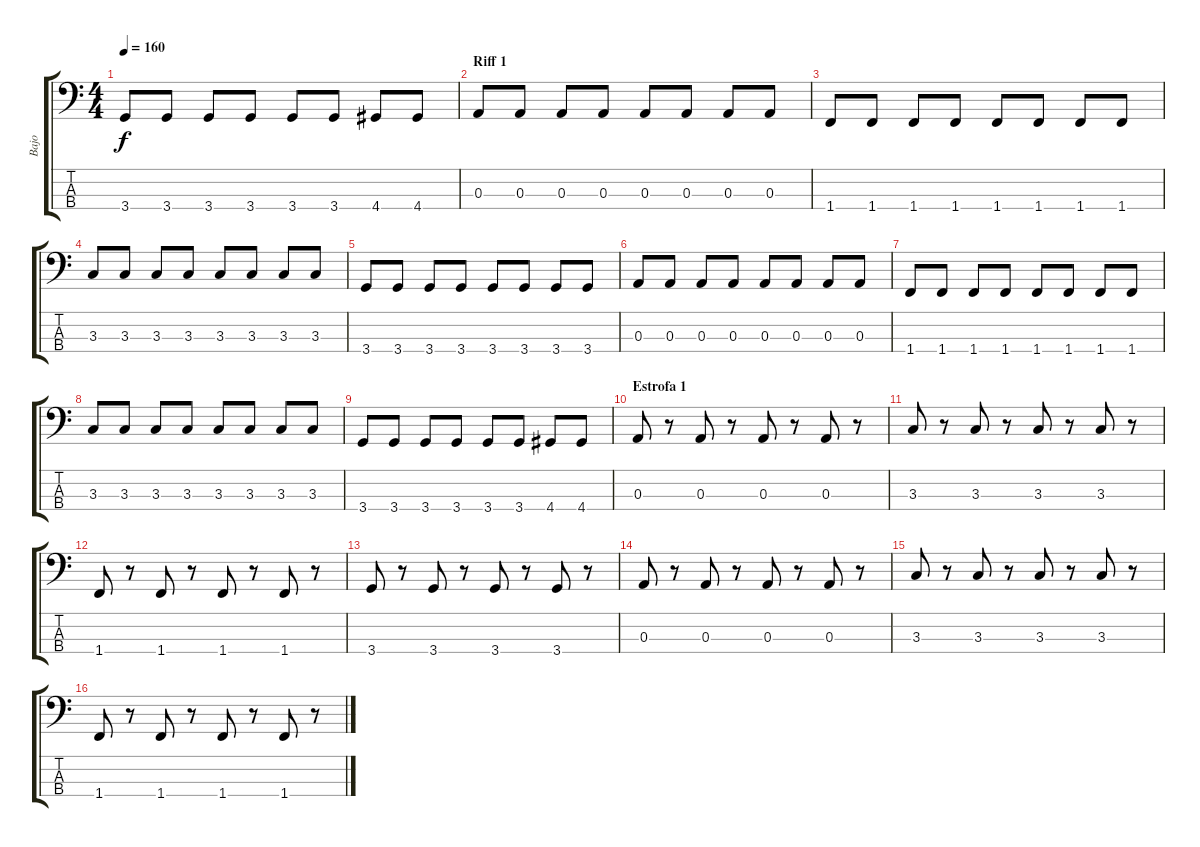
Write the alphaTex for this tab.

\track ("Bajo" "Bajo") {instrument electricbassfinger}
\staff {score tabs}
\tuning (G2 D2 A1 E1) {hide}
\ts (4 4)
\tempo 160
\clef f4
\ks c
3.4.8{dy f} 3.4.8 3.4.8 3.4.8 3.4.8 3.4.8 4.4.8 4.4.8 |
\section ("" "Riff 1")
0.3.8 0.3.8 0.3.8 0.3.8 0.3.8 0.3.8 0.3.8 0.3.8 |
1.4.8 1.4.8 1.4.8 1.4.8 1.4.8 1.4.8 1.4.8 1.4.8 |
3.3.8 3.3.8 3.3.8 3.3.8 3.3.8 3.3.8 3.3.8 3.3.8 |
3.4.8 3.4.8 3.4.8 3.4.8 3.4.8 3.4.8 3.4.8 3.4.8 |
0.3.8 0.3.8 0.3.8 0.3.8 0.3.8 0.3.8 0.3.8 0.3.8 |
1.4.8 1.4.8 1.4.8 1.4.8 1.4.8 1.4.8 1.4.8 1.4.8 |
3.3.8 3.3.8 3.3.8 3.3.8 3.3.8 3.3.8 3.3.8 3.3.8 |
3.4.8 3.4.8 3.4.8 3.4.8 3.4.8 3.4.8 4.4.8 4.4.8 |
\section ("" "Estrofa 1")
0.3.8 r.8 0.3.8 r.8 0.3.8 r.8 0.3.8 r.8 |
3.3.8 r.8 3.3.8 r.8 3.3.8 r.8 3.3.8 r.8 |
1.4.8 r.8 1.4.8 r.8 1.4.8 r.8 1.4.8 r.8 |
3.4.8 r.8 3.4.8 r.8 3.4.8 r.8 3.4.8 r.8 |
0.3.8 r.8 0.3.8 r.8 0.3.8 r.8 0.3.8 r.8 |
3.3.8 r.8 3.3.8 r.8 3.3.8 r.8 3.3.8 r.8 |
1.4.8 r.8 1.4.8 r.8 1.4.8 r.8 1.4.8 r.8
